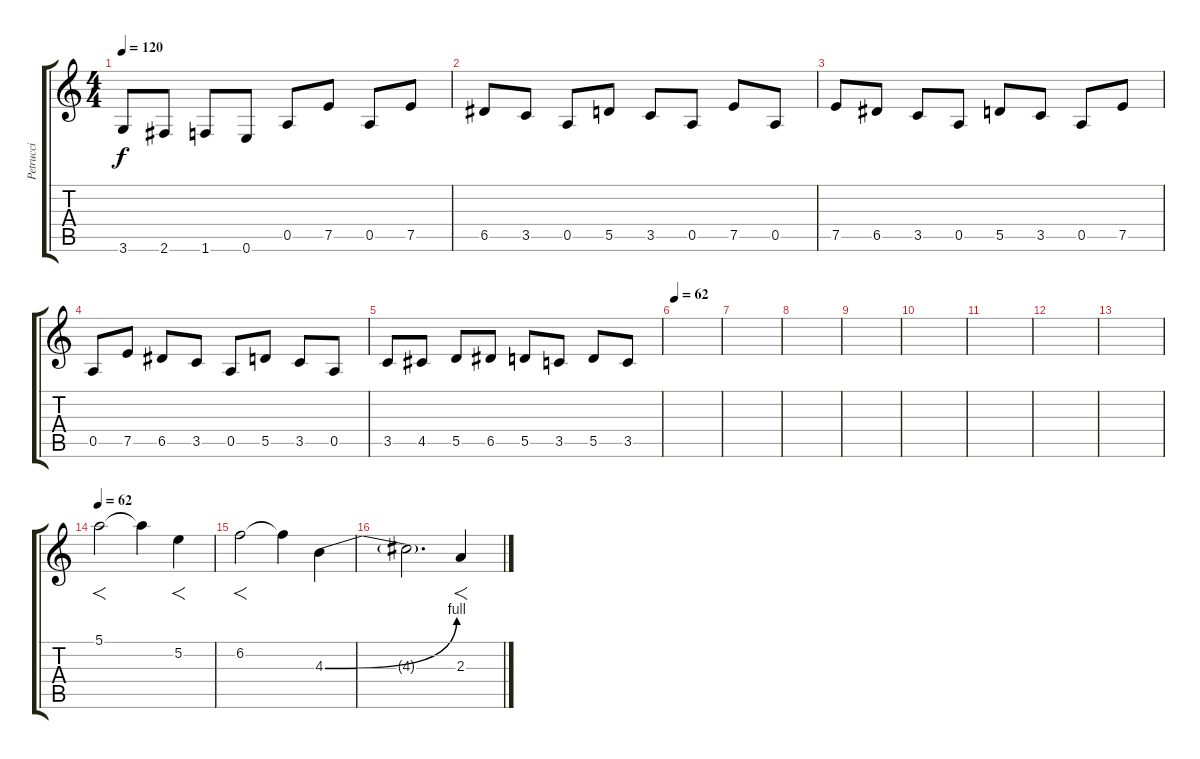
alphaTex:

\track ("Petrucci" "Petrucci") {instrument distortionguitar}
\staff {score tabs}
\tuning (E4 B3 G3 D3 A2 E2) {hide}
\ts (4 4)
\tempo 120
\clef g2
\ks c
3.6.8{dy f} 2.6.8 1.6.8 0.6.8 0.5.8{volume 13} 7.5.8 0.5.8 7.5.8 |
6.5.8 3.5.8 0.5.8 5.5.8 3.5.8 0.5.8 7.5.8 0.5.8 |
7.5.8 6.5.8 3.5.8 0.5.8 5.5.8 3.5.8 0.5.8 7.5.8 |
0.5.8 7.5.8 6.5.8 3.5.8 0.5.8 5.5.8 3.5.8 0.5.8 |
3.5.8 4.5.8 5.5.8 6.5.8 5.5.8 3.5.8 5.5.8 3.5.8 |
\tempo 62
|
|
|
|
|
|
|
|
\tempo 62
5.1.2{f volume 8} 5.1{t}.4 5.2.4{f} |
6.2.2{f} 6.2{t}.4 4.3{be (bend 0 0 60 4)}.4 |
4.3{t}.2{d} 2.3.4{f}
